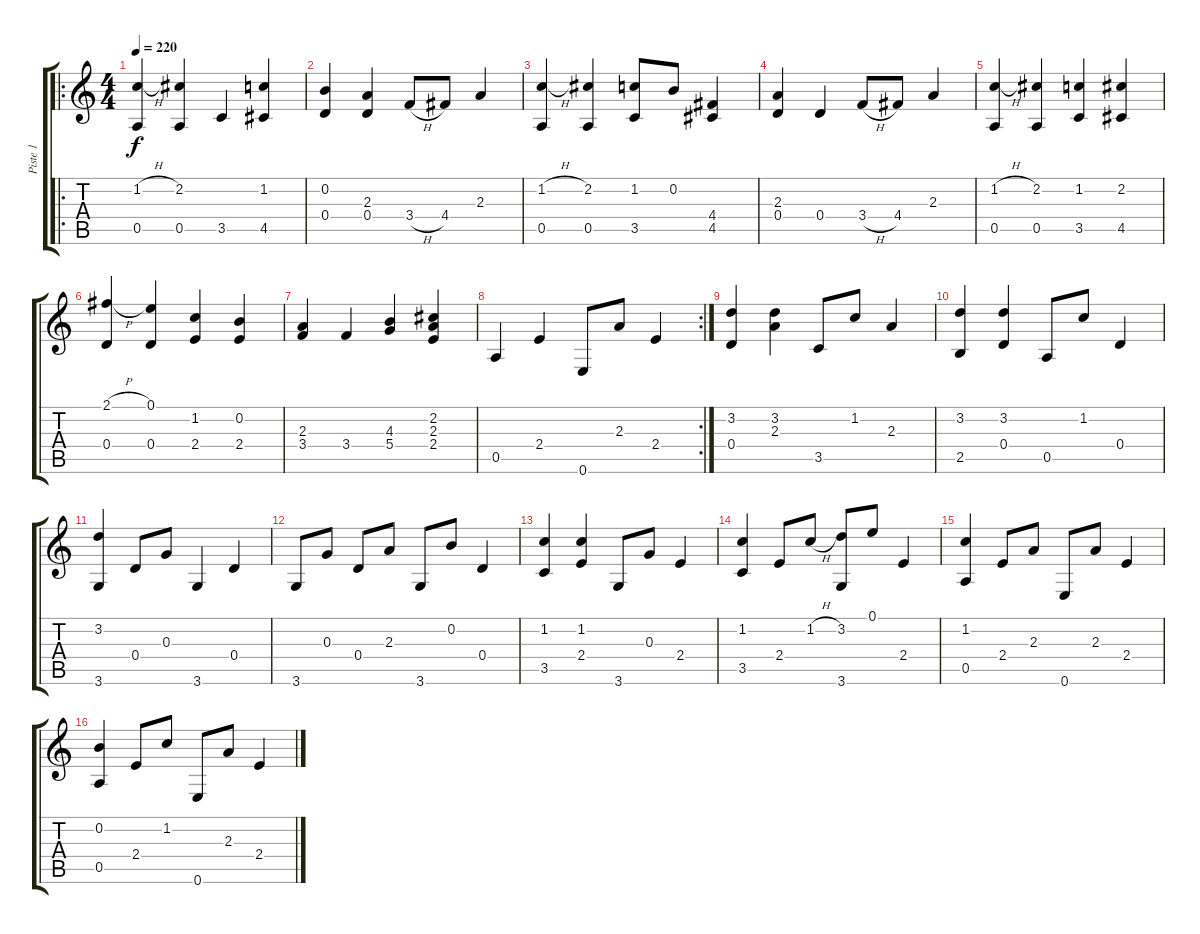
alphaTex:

\track ("Piste 1" "Piste 1") {instrument acousticguitarsteel}
\staff {score tabs}
\tuning (E4 B3 G3 D3 A2 E2) {hide}
\ro
\ts (4 4)
\tempo 220
\clef g2
\ks c
(1.2{h} 0.5).4{dy f instrument acousticguitarsteel} (2.2 0.5).4 3.5.4 (1.2 4.5).4 |
(0.2 0.4).4 (2.3 0.4).4 3.4{h}.8 4.4.8 2.3.4 |
(1.2{h} 0.5).4 (2.2 0.5).4 (1.2 3.5).8 0.2.8 (4.4 4.5).4 |
(2.3 0.4).4 0.4.4 3.4{h}.8 4.4.8 2.3.4 |
(1.2{h} 0.5).4 (2.2 0.5).4 (1.2 3.5).4 (2.2 4.5).4 |
(2.1{h} 0.4).4 (0.1 0.4).4 (1.2 2.4).4 (0.2 2.4).4 |
(2.3 3.4).4 3.4.4 (4.3 5.4).4 (2.2 2.3 2.4).4 |
\rc 2
0.5.4 2.4.4 0.6.8 2.3.8 2.4.4 |
(3.2 0.4).4 (3.2 2.3).4 3.5.8 1.2.8 2.3.4 |
(3.2 2.5).4 (3.2 0.4).4 0.5.8 1.2.8 0.4.4 |
(3.2 3.6).4 0.4.8 0.3.8 3.6.4 0.4.4 |
3.6.8 0.3.8 0.4.8 2.3.8 3.6.8 0.2.8 0.4.4 |
(1.2 3.5).4 (1.2 2.4).4 3.6.8 0.3.8 2.4.4 |
(1.2 3.5).4 2.4.8 1.2{h}.8 (3.2 3.6).8 0.1.8 2.4.4 |
(1.2 0.5).4 2.4.8 2.3.8 0.6.8 2.3.8 2.4.4 |
(0.2 0.5).4 2.4.8 1.2.8 0.6.8 2.3.8 2.4.4
